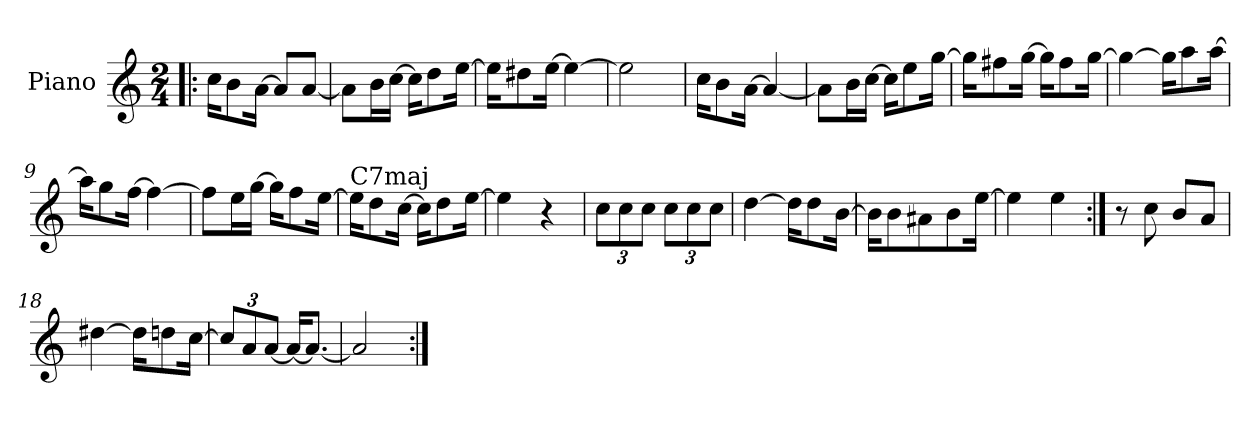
**kern
*part1
*staff1
*I"Piano
*I'Pno
*clefG2
*k[]
*C:
*M2/4
=1!|:
16cc\KL
8b\
[16a\Jk
8a/L]
[8a/J
=2
8a\L]
16b\L
[16cc\JJ
16cc\KL]
8dd\
[16ee\Jk
=3
16ee\KL]
8dd#X\
[16ee\Jk
4ee\_
=4
2ee\]
!!LO:LB:g=z
=5
16cc\KL
8b\
[16a\Jk
4a/_
=6
8a\L]
16b\L
[16cc\JJ
16cc\KL]
8ee\
[16gg\Jk
=7
16gg\KL]
8ff#X\
[16gg\Jk
16gg\KL]
8ff#\
[16gg\Jk
=8
4gg\_
16gg\KL]
8aa\
[16aa\Jk
!!LO:LB:g=z
=9
16aa\KL]
8gg\
[16ff\Jk
4ff\_
=10
8ff\L]
16ee\L
[16gg\JJ
16gg\KL]
8ff\
[16ee\Jk
=11
!LO:TX:a:t=C7maj
16ee\KL]
8dd\
[16cc\Jk
16cc\KL]
8dd\
[16ee\Jk
=12
4ee\]
4r
!!LO:LB:g=z
=13
*Xbrackettup
12cc\L
12cc\
12cc\J
12cc\L
12cc\
12cc\J
=14
[4dd\
16dd\KL]
8dd\
[16b\Jk
=15
16b\KL]
8b\
8a#X\
8b\
[16ee\Jk
=16
4ee\]
4ee\
!!LO:LB:g=z
=17:|!
8r
8cc\
8b/L
8a/J
=18
[4dd#X\
16dd#\KL]
8ddn\
[16cc\Jk
=19
12cc/L]
12a/
[12a/J
16a/KL_
8.a/J_
=20
2a/]
=:|!
*-
